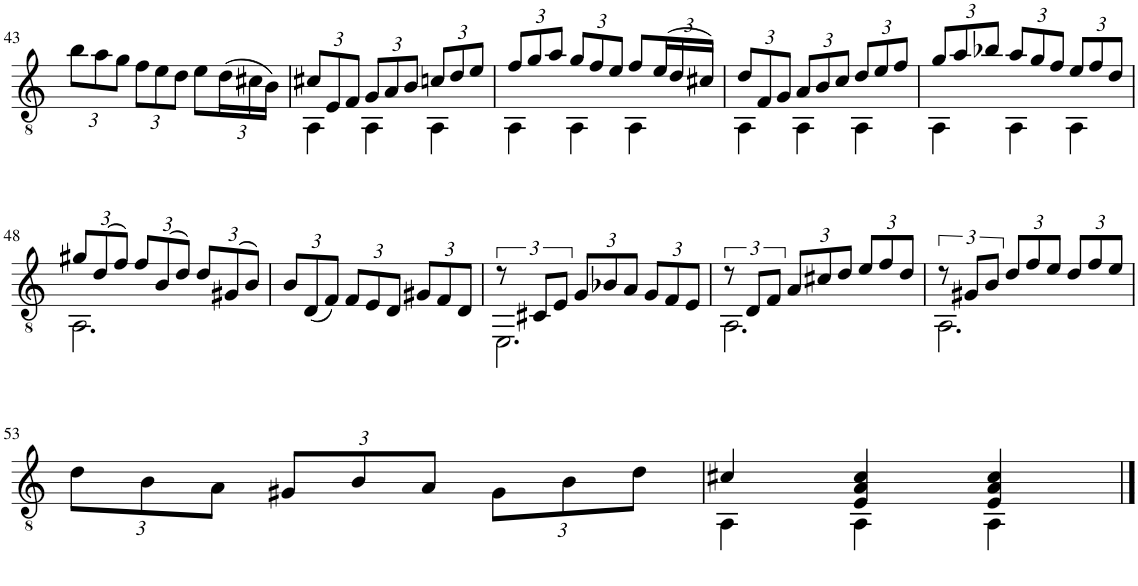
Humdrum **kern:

**kern
*part1
*staff1
*I"Guitarra clásica
*I'Guit.
!!LO:PB:g=z
*clefGv2
*k[]
*M3/4
*Xbrackettup
=43
12b\L
12a\
12g\J
12f\L
12e\
12d\J
8e\L
(24d\L
24c#X\
24B\JJ)
=44
*^
12c#X/L	4AA\
12E/	.
12F/J	.
12G/L	4AA\
12A/	.
12B/J	.
12cn/L	4AA\
12d/	.
12e/J	.
=45	=45
12f/L	4AA\
12g/	.
12a/J	.
12g/L	4AA\
12f/	.
12e/J	.
8f/L	4AA\
(24e/L	.
24d/	.
24c#X/JJ)	.
=46	=46
12d/L	4AA\
12F/	.
12G/J	.
12A/L	4AA\
12B/	.
12c/J	.
12d/L	4AA\
12e/	.
12f/J	.
=47	=47
12g/L	4AA\
12a/	.
12b-X/J	.
12a/L	4AA\
12g/	.
12f/J	.
12e/L	4AA\
12f/	.
12d/J	.
!!LO:LB:g=z	!!
=48	=48
12g#X/L	2.AA\
(12d/	.
12f/J)	.
12f/L	.
(12B/	.
12d/J)	.
12d/L	.
(12G#X/	.
12B/J)	.
*v	*v
=49
12B/L
(12D/
12F/J)
12F/L
12E/
12D/J
12G#X/L
12F/
12D/J
=50
*brackettup
*^
12r	2.EE\
12C#X/L	.
12E/J	.
*Xbrackettup	*
12G/L	.
12B-X/	.
12A/J	.
12G/L	.
12F/	.
12E/J	.
=51	=51
*brackettup	*
12r	2.AA\
12D/L	.
12F/J	.
*Xbrackettup	*
12A/L	.
12c#X/	.
12d/J	.
12e/L	.
12f/	.
12d/J	.
=52	=52
*brackettup	*
12r	2.AA\
12G#X/L	.
12B/J	.
*Xbrackettup	*
12d/L	.
12f/	.
12e/J	.
12d/L	.
12f/	.
12e/J	.
*v	*v
!!LO:LB:g=z
=53
12d\L
12B\
12A\J
12G#X/L
12B/
12A/J
12G#\L
12B\
12d\J
=54
*^
4c#X/	4AA\
4E/ 4A/ 4c#/	4AA\
4E/ 4A/ 4c#/	4AA\
*v	*v
==
*-
